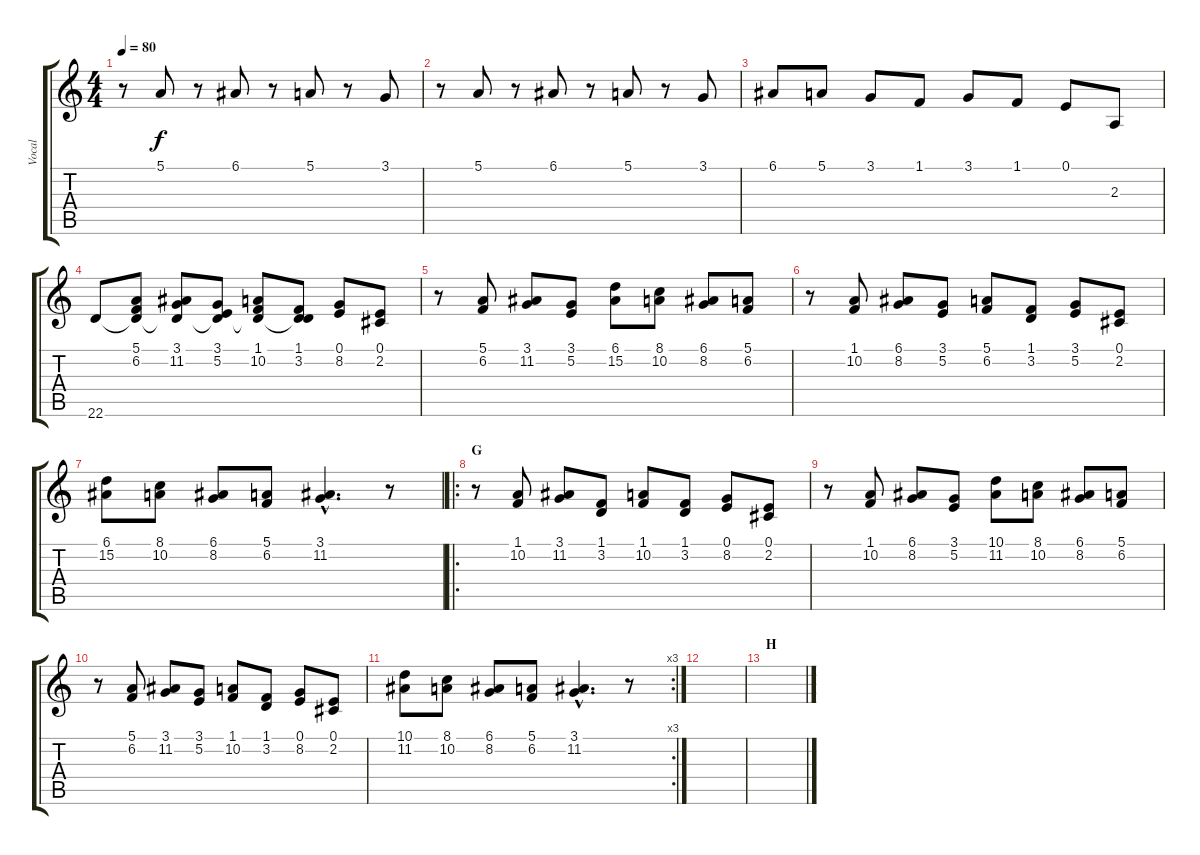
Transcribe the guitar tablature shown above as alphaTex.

\track ("Vocal" "Vocal") {instrument lead2sawtooth}
\staff {score tabs}
\tuning (E4 B3 G3 D3 A2 E2) {hide}
\ts (4 4)
\tempo 80
\clef g2
\ks c
r.8{dy f} 5.1.8 r.8 6.1.8 r.8 5.1.8 r.8 3.1.8 |
r.8 5.1.8 r.8 6.1.8 r.8 5.1.8 r.8 3.1.8 |
6.1.8 5.1.8 3.1.8 1.1.8 3.1.8 1.1.8 0.1.8 2.3.8 |
22.6.8 (5.1 6.2 22.6{t}).8 (3.1 11.2 22.6{t}).8 (3.1 5.2 22.6{t}).8 (1.1 10.2 22.6{t}).8 (1.1 3.2 22.6{t}).8 (0.1 8.2).8 (0.1 2.2).8 |
r.8 (5.1 6.2).8 (3.1 11.2).8 (3.1 5.2).8 (6.1 15.2).8 (8.1 10.2).8 (6.1 8.2).8 (5.1 6.2).8 |
r.8 (1.1 10.2).8 (6.1 8.2).8 (3.1 5.2).8 (5.1 6.2).8 (1.1 3.2).8 (3.1 5.2).8 (0.1 2.2).8 |
(6.1 15.2).8 (8.1 10.2).8 (6.1 8.2).8 (5.1 6.2).8 (3.1{hac} 11.2{hac}).4{d} r.8 |
\ro
\section ("" "G")
r.8 (1.1 10.2).8 (3.1 11.2).8 (1.1 3.2).8 (1.1 10.2).8 (1.1 3.2).8 (0.1 8.2).8 (0.1 2.2).8 |
r.8 (1.1 10.2).8 (6.1 8.2).8 (3.1 5.2).8 (10.1 11.2).8 (8.1 10.2).8 (6.1 8.2).8 (5.1 6.2).8 |
r.8 (5.1 6.2).8 (3.1 11.2).8 (3.1 5.2).8 (1.1 10.2).8 (1.1 3.2).8 (0.1 8.2).8 (0.1 2.2).8 |
\rc 3
(10.1 11.2).8 (8.1 10.2).8 (6.1 8.2).8 (5.1 6.2).8 (3.1{hac} 11.2{hac}).4{d} r.8 |
|
\section ("" "H")
